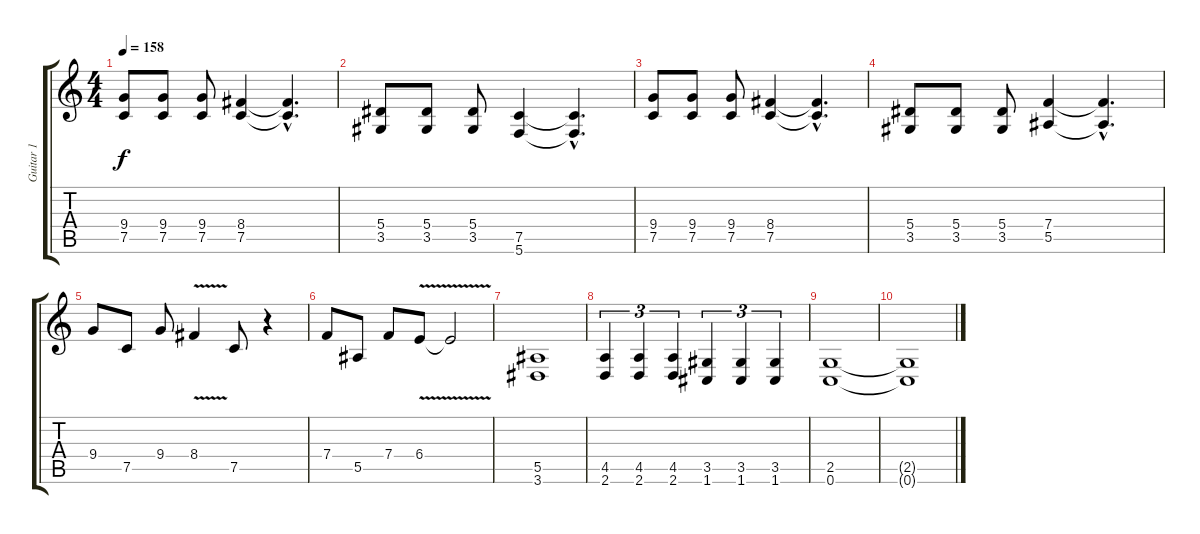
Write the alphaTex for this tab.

\track ("Guitar 1" "Guitar 1") {instrument distortionguitar}
\staff {score tabs}
\tuning (C4 G3 Eb3 Bb2 F2 C2) {hide}
\ts (4 4)
\tempo 158
\clef g2
\ks c
(9.4 7.5).8{dy f} (9.4 7.5).8 (9.4 7.5).8 (8.4 7.5).4 (8.4{hac t} 7.5{hac t}).4{d} |
(5.4 3.5).8 (5.4 3.5).8 (5.4 3.5).8 (7.5 5.6).4 (7.5{hac t} 5.6{hac t}).4{d} |
(9.4 7.5).8 (9.4 7.5).8 (9.4 7.5).8 (8.4 7.5).4 (8.4{hac t} 7.5{hac t}).4{d} |
(5.4 3.5).8 (5.4 3.5).8 (5.4 3.5).8 (7.4 5.5).4 (7.4{hac t} 5.5{hac t}).4{d} |
9.4.8 7.5.8 9.4.8 8.4{v}.4 7.5.8 r.4 |
7.4.8 5.5.8 7.4.8 6.4{v}.8 6.4{t}.2 |
(5.5 3.6).1 |
(4.5 2.6).4{tu (3 2)} (4.5 2.6).4{tu (3 2)} (4.5 2.6).4{tu (3 2)} (3.5 1.6).4{tu (3 2)} (3.5 1.6).4{tu (3 2)} (3.5 1.6).4{tu (3 2)} |
(2.5 0.6).1 |
(2.5{t} 0.6{t}).1
